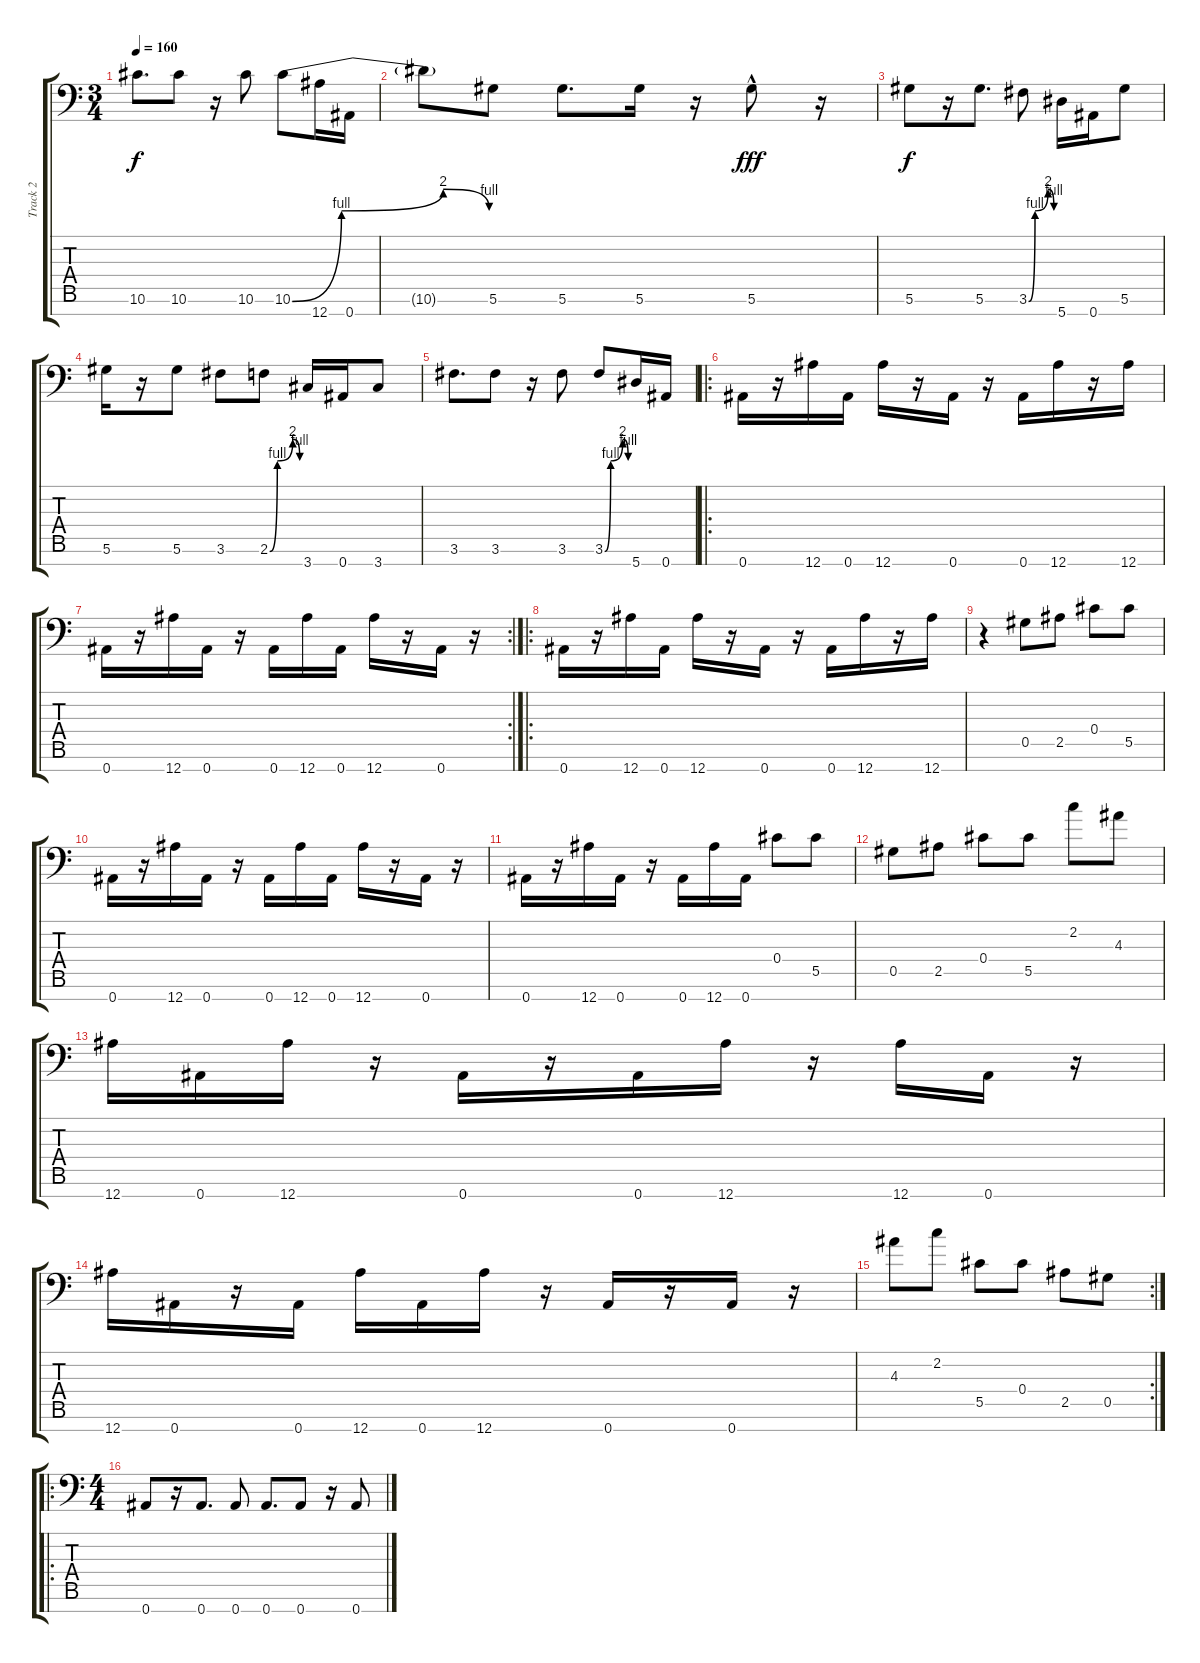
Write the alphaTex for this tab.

\track ("Track 2" "Track 2") {instrument distortionguitar}
\staff {score tabs}
\tuning (Eb4 Bb3 Gb3 Db3 Ab2 Eb2 Bb1) {hide}
\ts (3 4)
\tempo 160
\clef f4
\ks c
10.6.8{d dy f} 10.6.8 r.16 10.6.8 10.6{be (custom 0 0 15 4 46 8 60 4)}.8 12.7.16 0.7.16 |
10.6{t}.8 5.6.8 5.6.8{d} 5.6.16 r.16 5.6{hac}.8{dy fff} r.16 |
5.6.8{dy f} r.16 5.6.8{d} 3.6{be (custom 0 0 15 4 46 8 60 4)}.8 5.7.16 0.7.16 5.6.8 |
5.6.16 r.16 5.6.8 3.6.8 2.6{be (custom 0 0 15 4 46 8 60 4)}.8 3.7.16 0.7.16 3.7.8 |
3.6.8{d} 3.6.8 r.16 3.6.8 3.6{be (custom 0 0 15 4 46 8 60 4)}.8 5.7.16 0.7.16 |
\ro
0.7.16 r.16 12.7.16 0.7.16 12.7.16 r.16 0.7.16 r.16 0.7.16 12.7.16 r.16 12.7.16 |
\rc 2
0.7.16 r.16 12.7.16 0.7.16 r.16 0.7.16 12.7.16 0.7.16 12.7.16 r.16 0.7.16 r.16 |
\ro
0.7.16 r.16 12.7.16 0.7.16 12.7.16 r.16 0.7.16 r.16 0.7.16 12.7.16 r.16 12.7.16 |
r.4 0.5.8 2.5.8 0.4.8 5.5.8 |
0.7.16 r.16 12.7.16 0.7.16 r.16 0.7.16 12.7.16 0.7.16 12.7.16 r.16 0.7.16 r.16 |
0.7.16 r.16 12.7.16 0.7.16 r.16 0.7.16 12.7.16 0.7.16 0.4.8 5.5.8 |
0.5.8 2.5.8 0.4.8 5.5.8 2.2.8 4.3.8 |
12.7.16 0.7.16 12.7.16 r.16 0.7.16 r.16 0.7.16 12.7.16 r.16 12.7.16 0.7.16 r.16 |
12.7.16 0.7.16 r.16 0.7.16 12.7.16 0.7.16 12.7.16 r.16 0.7.16 r.16 0.7.16 r.16 |
\rc 2
4.3.8 2.2.8 5.5.8 0.4.8 2.5.8 0.5.8 |
\ro
\ts (4 4)
0.7.8 r.16 0.7.8{d} 0.7.8 0.7.8{d} 0.7.8 r.16 0.7.8
